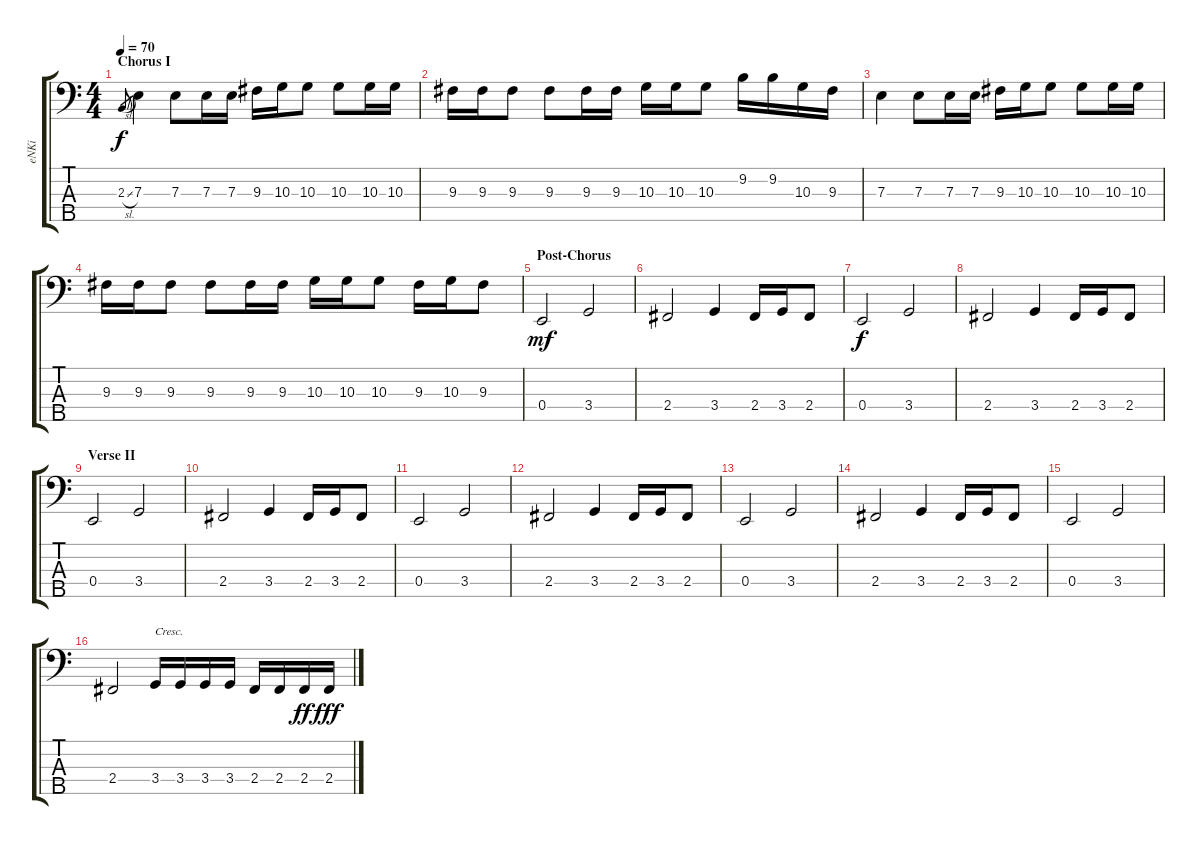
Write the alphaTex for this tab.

\track ("eNKi" "eNKi") {instrument electricbassfinger}
\staff {score tabs}
\tuning (G2 D2 A1 E1 B0) {hide}
\ts (4 4)
\section ("" "Chorus I")
\tempo 70
\clef f4
\ks c
2.3{sl}.8{gr dy f} 7.3.4{volume 15} 7.3.8 7.3.16 7.3.16 9.3.16 10.3.16 10.3.8 10.3.8 10.3.16 10.3.16 |
9.3.16 9.3.16 9.3.8 9.3.8 9.3.16 9.3.16 10.3.16 10.3.16 10.3.8 9.2.16 9.2.16 10.3.16 9.3.16 |
7.3.4 7.3.8 7.3.16 7.3.16 9.3.16 10.3.16 10.3.8 10.3.8 10.3.16 10.3.16 |
9.3.16 9.3.16 9.3.8 9.3.8 9.3.16 9.3.16 10.3.16 10.3.16 10.3.8 9.3.16 10.3.16 9.3.8 |
\section ("" "Post-Chorus")
0.4.2{dy mf volume 13} 3.4.2 |
2.4.2 3.4.4 2.4.16 3.4.16 2.4.8 |
0.4.2{dy f} 3.4.2 |
2.4.2 3.4.4 2.4.16 3.4.16 2.4.8 |
\section ("" "Verse II")
0.4.2 3.4.2 |
2.4.2 3.4.4 2.4.16 3.4.16 2.4.8 |
0.4.2 3.4.2 |
2.4.2 3.4.4 2.4.16 3.4.16 2.4.8 |
0.4.2 3.4.2 |
2.4.2 3.4.4 2.4.16 3.4.16 2.4.8 |
0.4.2 3.4.2 |
2.4.2 3.4.16{txt "Cresc." volume 16} 3.4.16 3.4.16 3.4.16 2.4.16 2.4.16 2.4.16{dy ff} 2.4.16{dy fff}
